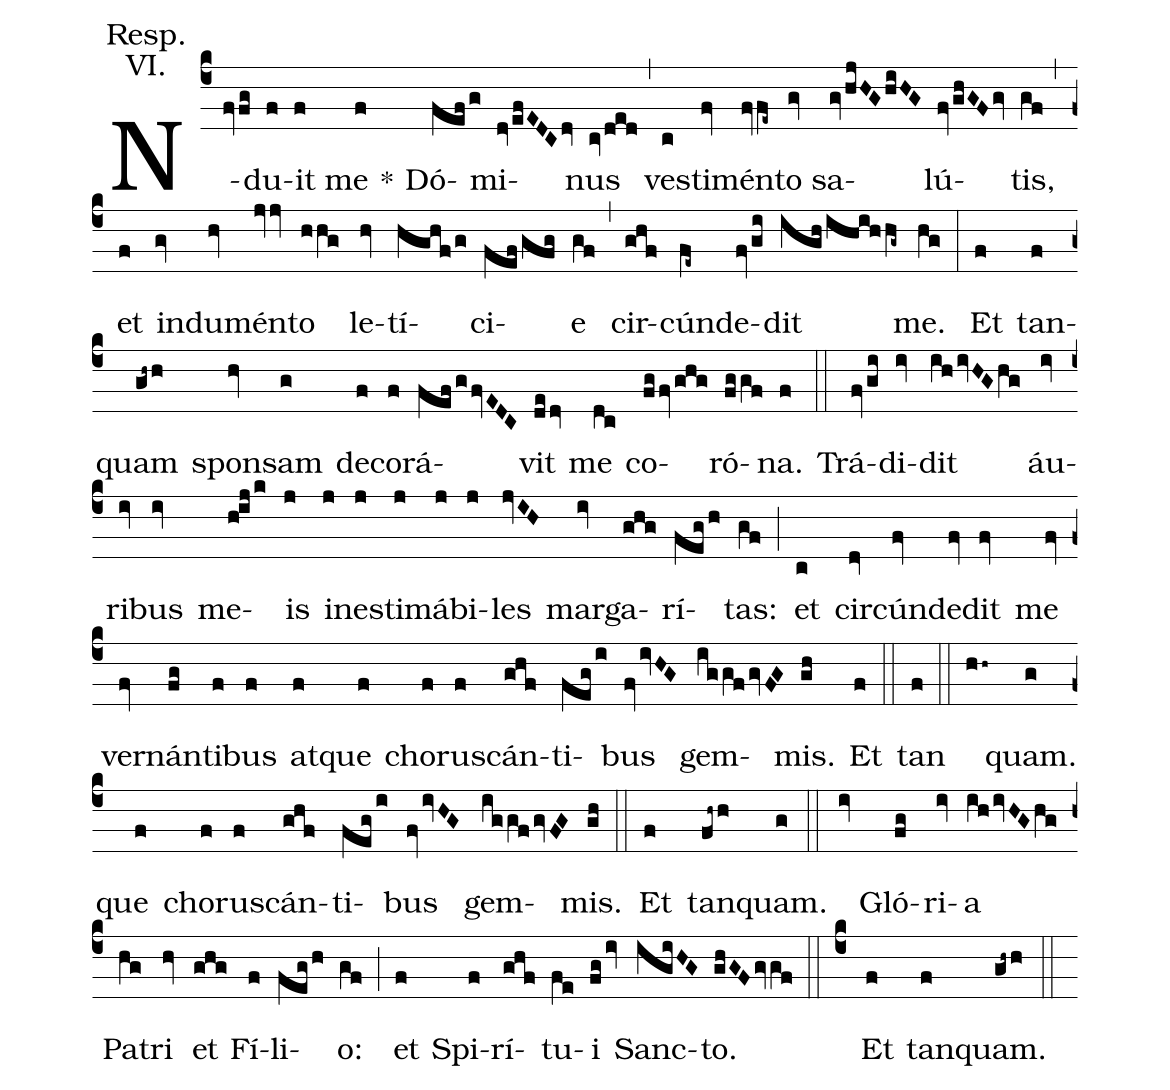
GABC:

annotation: Resp.;
annotation: VI.;
%%
(c4)
N(fvfg)du(f)it(f) me(f) *() Dó(fefg)mi(dvefEDCdv)nus(cvded) (,)
ves(c)ti(fv)mén(fvfe~)to(gv) sa(gvhjHGhiHG)lú(fvghGFgv)tis,(gf) (,)
et(f) in(gv)du(hv)mén(jvjv)to(hhg) le(hv)tí(hghfg)ci(fefgfg)e(gf) (,)
cir(ghf)cún(fe~)de(fvgi)dit(ighihihhg~) me.(hg) (:)
Et(f) tan(f)quam(gh~h) spon(hv)sam(g) de(f)co(f)rá(fefgfvEDC)vit(dedv) me(dc) co(fgfvghg)ró(fggf)na.(f) (::)

Trá(fvgi)di(iv)dit(ihivHGhg) áu(iv)ri(iv)bus(iv) me(hijk)is(j) in(j)es(j)ti(j)má(j)bi(j)les(jvIH) mar(iv)ga(ghg)rí(fegh)tas:(gf) (;)
et(c) cir(dv)cún(fv)de(fv)dit(fv) me(fv) ver(fv)nán(fg)ti(f)bus(f) at(f)que(f) cho(f)rus(f)cán(ghf)ti(fegi)bus(fvivHG) gem(iggfgvFG)mis.(gh) Et(f) (::)

tan(f) (::)

(hh~)quam.(g) que(f) cho(f)rus(f)cán(ghf)ti(fegi)bus(fvivHG) gem(iggfgvFG)mis.(gh) (::)

Et(f) tan(fh~h)quam.(g) (::)

(iv) Gló(fg)ri(iv)a(ihivHGhg) Pa(hg)tri(hv) et(ghg) Fí(f)li(fegh)o:(gf) (;)
et(f) Spi(f)rí(ghf)tu(fe)i(fgiv) Sanc(igiHG)to.(ghGFgvgf) (::)

(c4)
Et(f) tan(f)quam.(gh~h) (::)
